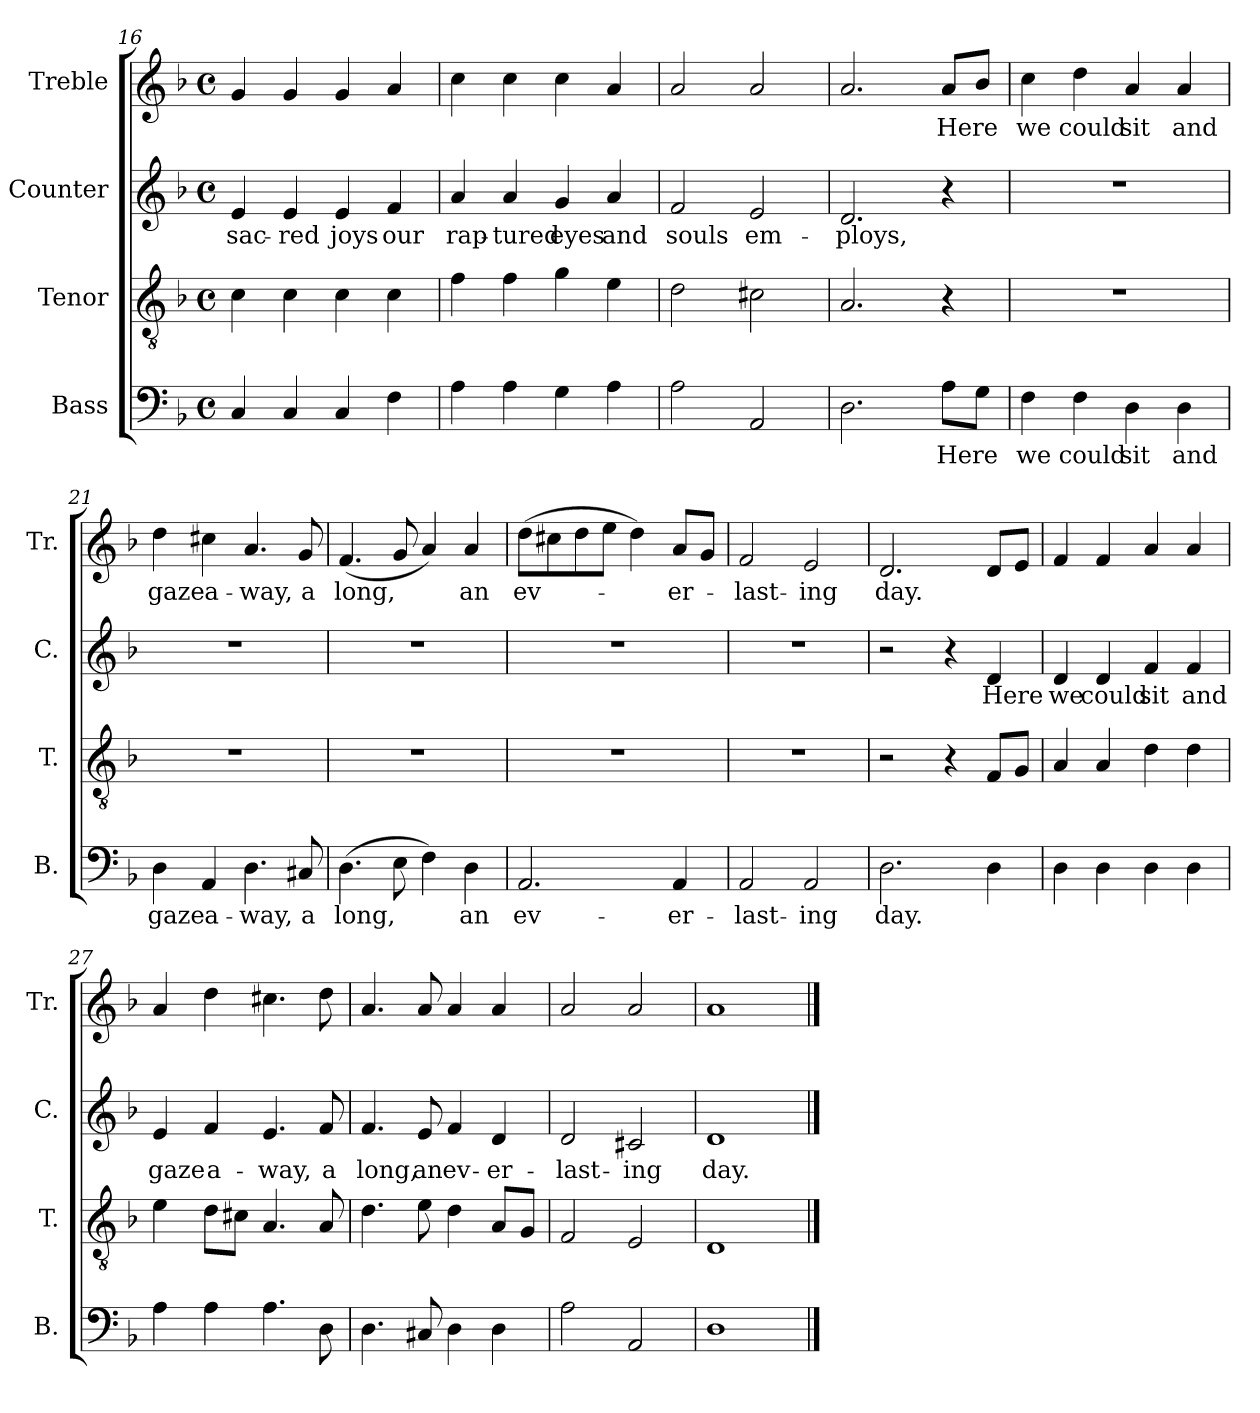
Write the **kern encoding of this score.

**kern	**text	**kern	**kern	**text	**kern	**text
*part4	*part4	*part3	*part2	*part2	*part1	*part1
*staff4	*staff4	*staff3	*staff2	*staff2	*staff1	*staff1
*I"Bass	*	*I"Tenor	*I"Counter	*	*I"Treble	*
*I'B.	*	*I'T.	*I'C.	*	*I'Tr.	*
!!LO:LB:g=z
*clefF4	*	*clefGv2	*clefG2	*	*clefG2	*
*k[b-]	*	*k[b-]	*k[b-]	*	*k[b-]	*
*M4/4	*	*M4/4	*M4/4	*	*M4/4	*
*met(c)	*	*met(c)	*met(c)	*	*met(c)	*
=16	=16	=16	=16	=16	=16	=16
4C/	.	4c\	4e/	sac-	4g/	.
4C/	.	4c\	4e/	-red	4g/	.
4C/	.	4c\	4e/	joys	4g/	.
4F\	.	4c\	4f/	our	4a/	.
=17	=17	=17	=17	=17	=17	=17
4A\	.	4f\	4a/	rap-	4cc\	.
4A\	.	4f\	4a/	-tured	4cc\	.
4G\	.	4g\	4g/	eyes	4cc\	.
4A\	.	4e\	4a/	and	4a/	.
=18	=18	=18	=18	=18	=18	=18
2A\	.	2d\	2f/	souls	2a/	.
2AA/	.	2c#X\	2e/	em-	2a/	.
=19	=19	=19	=19	=19	=19	=19
2.D\	.	2.A/	2.d/	-ploys,	2.a/	.
8A\L	Here	4r	4r	.	8a/L	Here
8G\J	.	.	.	.	8b-/J	.
=20	=20	=20	=20	=20	=20	=20
4F\	we	1r	1r	.	4cc\	we
4F\	could	.	.	.	4dd\	could
4D\	sit	.	.	.	4a/	sit
4D\	and	.	.	.	4a/	and
=21	=21	=21	=21	=21	=21	=21
4D\	gaze	1r	1r	.	4dd\	gaze
4AA/	a-	.	.	.	4cc#X\	a-
4.D\	-way,	.	.	.	4.a/	-way,
8C#X/	a	.	.	.	8g/	a
=22	=22	=22	=22	=22	=22	=22
(4.D\	long,	1r	1r	.	(4.f/	long,
8E\	.	.	.	.	8g/	.
4F\)	.	.	.	.	4a/)	.
4D\	an	.	.	.	4a/	an
!!LO:LB:g=z
=23	=23	=23	=23	=23	=23	=23
2.AA/	ev-	1r	1r	.	(8dd\L	ev-
.	.	.	.	.	8cc#X\	.
.	.	.	.	.	8dd\	.
.	.	.	.	.	8ee\J	.
.	.	.	.	.	4dd\)	.
4AA/	-er-	.	.	.	8a/L	-er-
.	.	.	.	.	8g/J	.
=24	=24	=24	=24	=24	=24	=24
2AA/	-last-	1r	1r	.	2f/	-last-
2AA/	-ing	.	.	.	2e/	-ing
=25	=25	=25	=25	=25	=25	=25
2.D\	day.	2r	2r	.	2.d/	day.
.	.	4r	4r	.	.	.
4D\	.	8F/L	4d/	Here	8d/L	.
.	.	8G/J	.	.	8e/J	.
=26	=26	=26	=26	=26	=26	=26
4D\	.	4A/	4d/	we	4f/	.
4D\	.	4A/	4d/	could	4f/	.
4D\	.	4d\	4f/	sit	4a/	.
4D\	.	4d\	4f/	and	4a/	.
=27	=27	=27	=27	=27	=27	=27
4A\	.	4e\	4e/	gaze	4a/	.
4A\	.	8d\L	4f/	a-	4dd\	.
.	.	8c#X\J	.	.	.	.
4.A\	.	4.A/	4.e/	-way,	4.cc#X\	.
8D\	.	8A/	8f/	a	8dd\	.
=28	=28	=28	=28	=28	=28	=28
4.D\	.	4.d\	4.f/	long,	4.a/	.
8C#X/	.	8e\	8e/	an	8a/	.
4D\	.	4d\	4f/	ev-	4a/	.
4D\	.	8A/L	4d/	-er-	4a/	.
.	.	8G/J	.	.	.	.
=29	=29	=29	=29	=29	=29	=29
2A\	.	2F/	2d/	-last-	2a/	.
2AA/	.	2E/	2c#X/	-ing	2a/	.
=30	=30	=30	=30	=30	=30	=30
1D	.	1D	1d	day.	1a	.
==	==	==	==	==	==	==
*-	*-	*-	*-	*-	*-	*-
